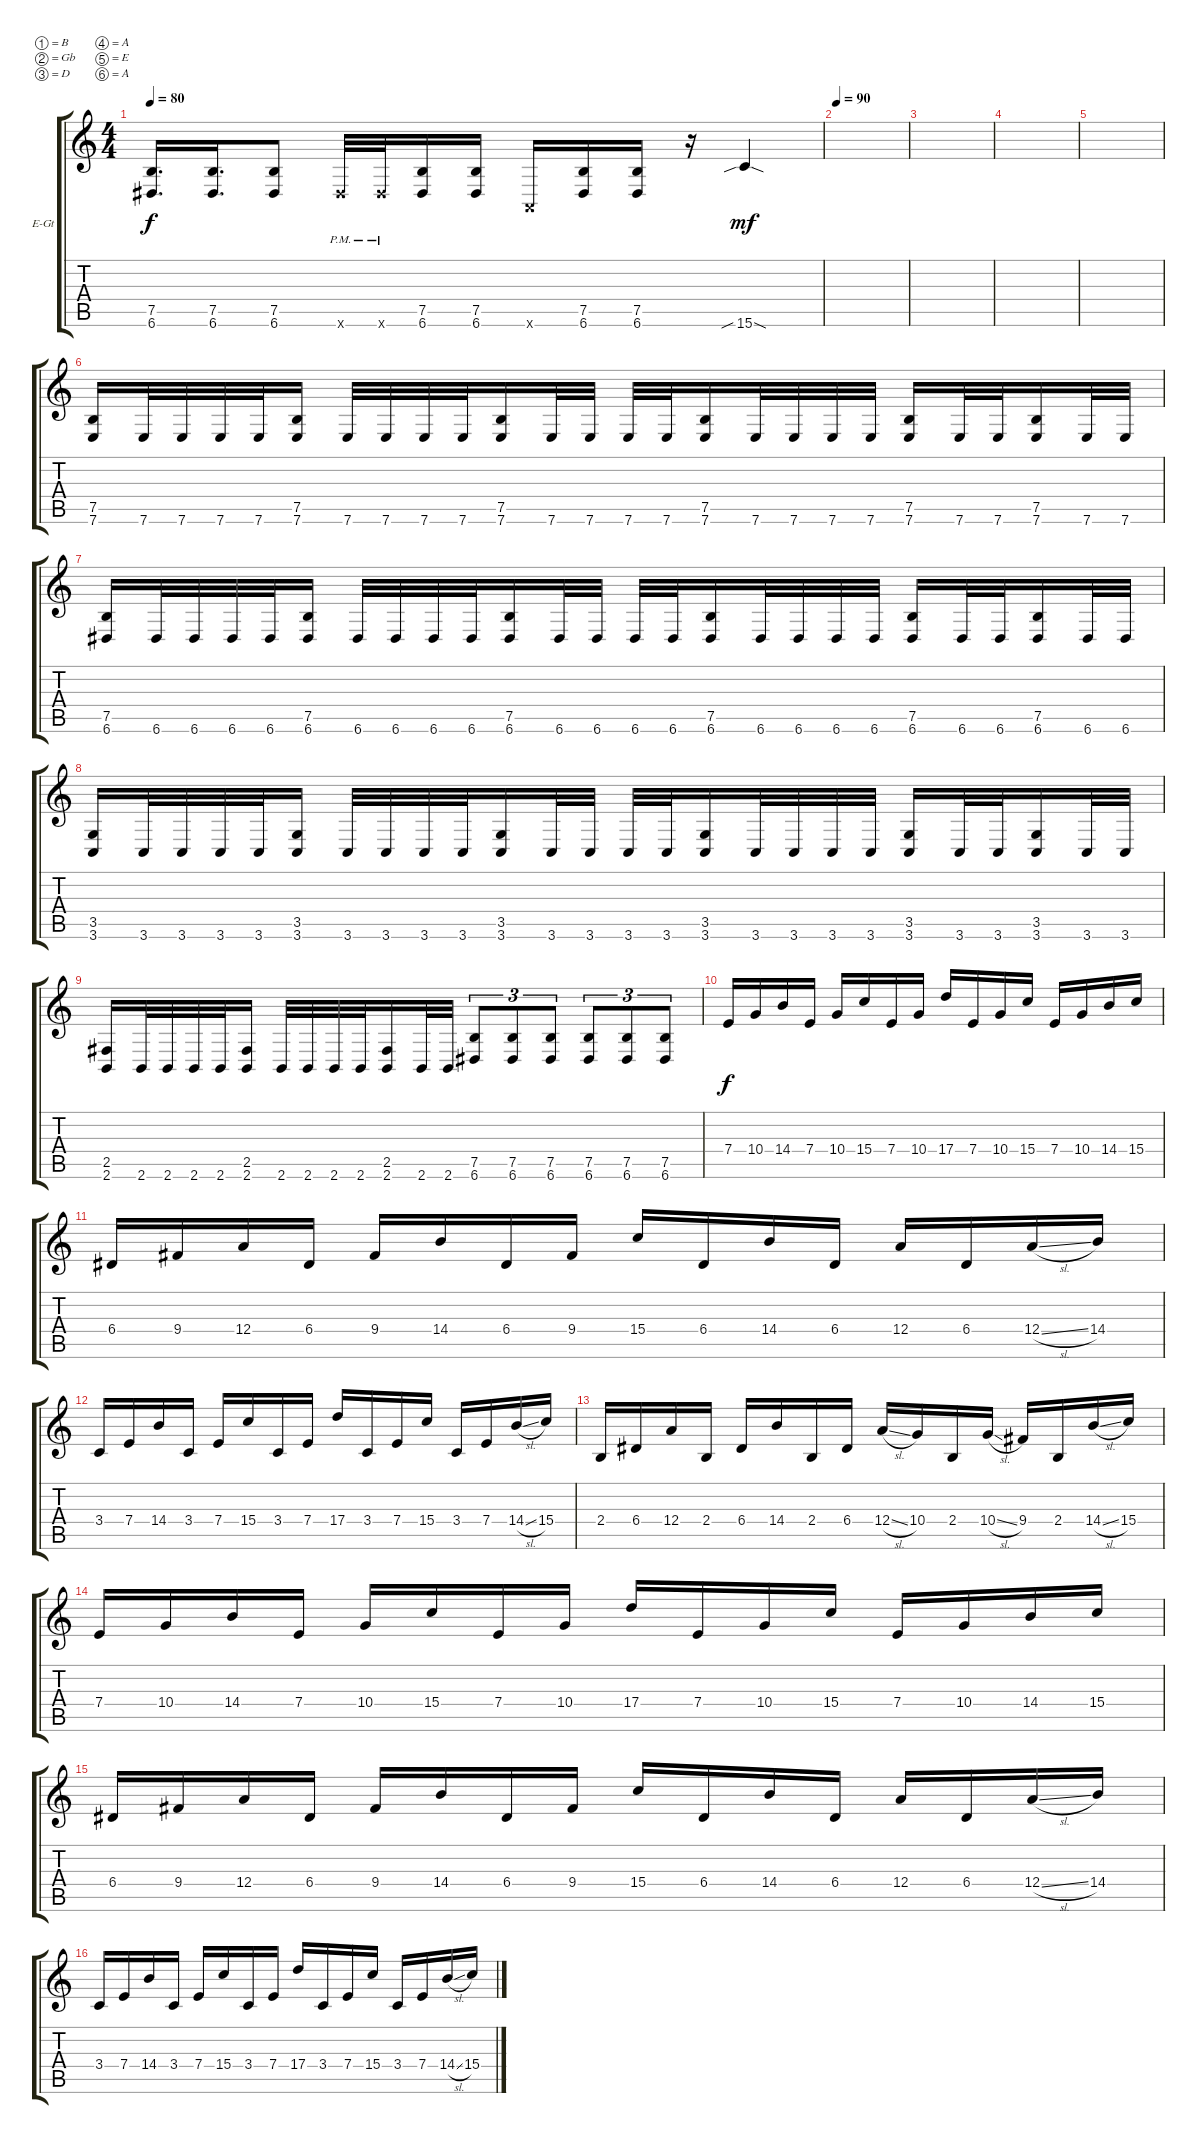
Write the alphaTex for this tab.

\bracketExtendMode groupsimilarinstruments
\firstSystemTrackNameOrientation horizontal
\otherSystemsTrackNameOrientation horizontal
\track ("Quentin Laval" "E-Gt") {instrument distortionguitar}
\staff {score tabs}
\tuning (B3 Gb3 D3 A2 E2 A1)
\ts (4 4)
\tempo 80
\clef g2
\ks c
(6.6 7.5).16{d dy f} (7.5 6.6).16{d} (6.6 7.5).8 6.6{pm x}.32 6.6{pm x}.32 (6.6 7.5).16 (6.6 7.5).16 0.6{x}.16 (6.6 7.5).16 (6.6 7.5).16 r.16 15.6{sib sod}.4{dy mf} |
\tempo 90
|
|
|
|
(7.5 7.6).16 7.6.32 7.6.32 7.6.32 7.6.32 (7.6 7.5).16 7.6.32 7.6.32 7.6.32 7.6.32 (7.6 7.5).16 7.6.32 7.6.32 7.6.32 7.6.32 (7.6 7.5).16 7.6.32 7.6.32 7.6.32 7.6.32 (7.6 7.5).16 7.6.32 7.6.32 (7.6 7.5).16 7.6.32 7.6.32 |
(7.5 6.6).16 6.6.32 6.6.32 6.6.32 6.6.32 (6.6 7.5).16 6.6.32 6.6.32 6.6.32 6.6.32 (6.6 7.5).16 6.6.32 6.6.32 6.6.32 6.6.32 (6.6 7.5).16 6.6.32 6.6.32 6.6.32 6.6.32 (6.6 7.5).16 6.6.32 6.6.32 (6.6 7.5).16 6.6.32 6.6.32 |
(3.5 3.6).16 3.6.32 3.6.32 3.6.32 3.6.32 (3.6 3.5).16 3.6.32 3.6.32 3.6.32 3.6.32 (3.6 3.5).16 3.6.32 3.6.32 3.6.32 3.6.32 (3.6 3.5).16 3.6.32 3.6.32 3.6.32 3.6.32 (3.6 3.5).16 3.6.32 3.6.32 (3.6 3.5).16 3.6.32 3.6.32 |
(2.5 2.6).16 2.6.32 2.6.32 2.6.32 2.6.32 (2.6 2.5).16 2.6.32 2.6.32 2.6.32 2.6.32 (2.6 2.5).16 2.6.32 2.6.32 (7.5 6.6).8{tu (3 2)} (7.5 6.6).8{tu (3 2)} (7.5 6.6).8{tu (3 2)} (7.5 6.6).8{tu (3 2)} (7.5 6.6).8{tu (3 2)} (7.5 6.6).8{tu (3 2)} |
7.4.16{dy f} 10.4.16 14.4.16 7.4.16 10.4.16 15.4.16 7.4.16 10.4.16 17.4.16 7.4.16 10.4.16 15.4.16 7.4.16 10.4.16 14.4.16 15.4.16 |
6.4.16 9.4.16 12.4.16 6.4.16 9.4.16 14.4.16 6.4.16 9.4.16 15.4.16 6.4.16 14.4.16 6.4.16 12.4.16 6.4.16 12.4{sl}.16 14.4.16 |
3.4.16 7.4.16 14.4.16 3.4.16 7.4.16 15.4.16 3.4.16 7.4.16 17.4.16 3.4.16 7.4.16 15.4.16 3.4.16 7.4.16 14.4{sl}.16 15.4.16 |
2.4.16 6.4.16 12.4.16 2.4.16 6.4.16 14.4.16 2.4.16 6.4.16 12.4{sl}.16 10.4.16 2.4.16 10.4{sl}.16 9.4.16 2.4.16 14.4{sl}.16 15.4.16 |
7.4.16 10.4.16 14.4.16 7.4.16 10.4.16 15.4.16 7.4.16 10.4.16 17.4.16 7.4.16 10.4.16 15.4.16 7.4.16 10.4.16 14.4.16 15.4.16 |
6.4.16 9.4.16 12.4.16 6.4.16 9.4.16 14.4.16 6.4.16 9.4.16 15.4.16 6.4.16 14.4.16 6.4.16 12.4.16 6.4.16 12.4{sl}.16 14.4.16 |
3.4.16 7.4.16 14.4.16 3.4.16 7.4.16 15.4.16 3.4.16 7.4.16 17.4.16 3.4.16 7.4.16 15.4.16 3.4.16 7.4.16 14.4{sl}.16 15.4.16
